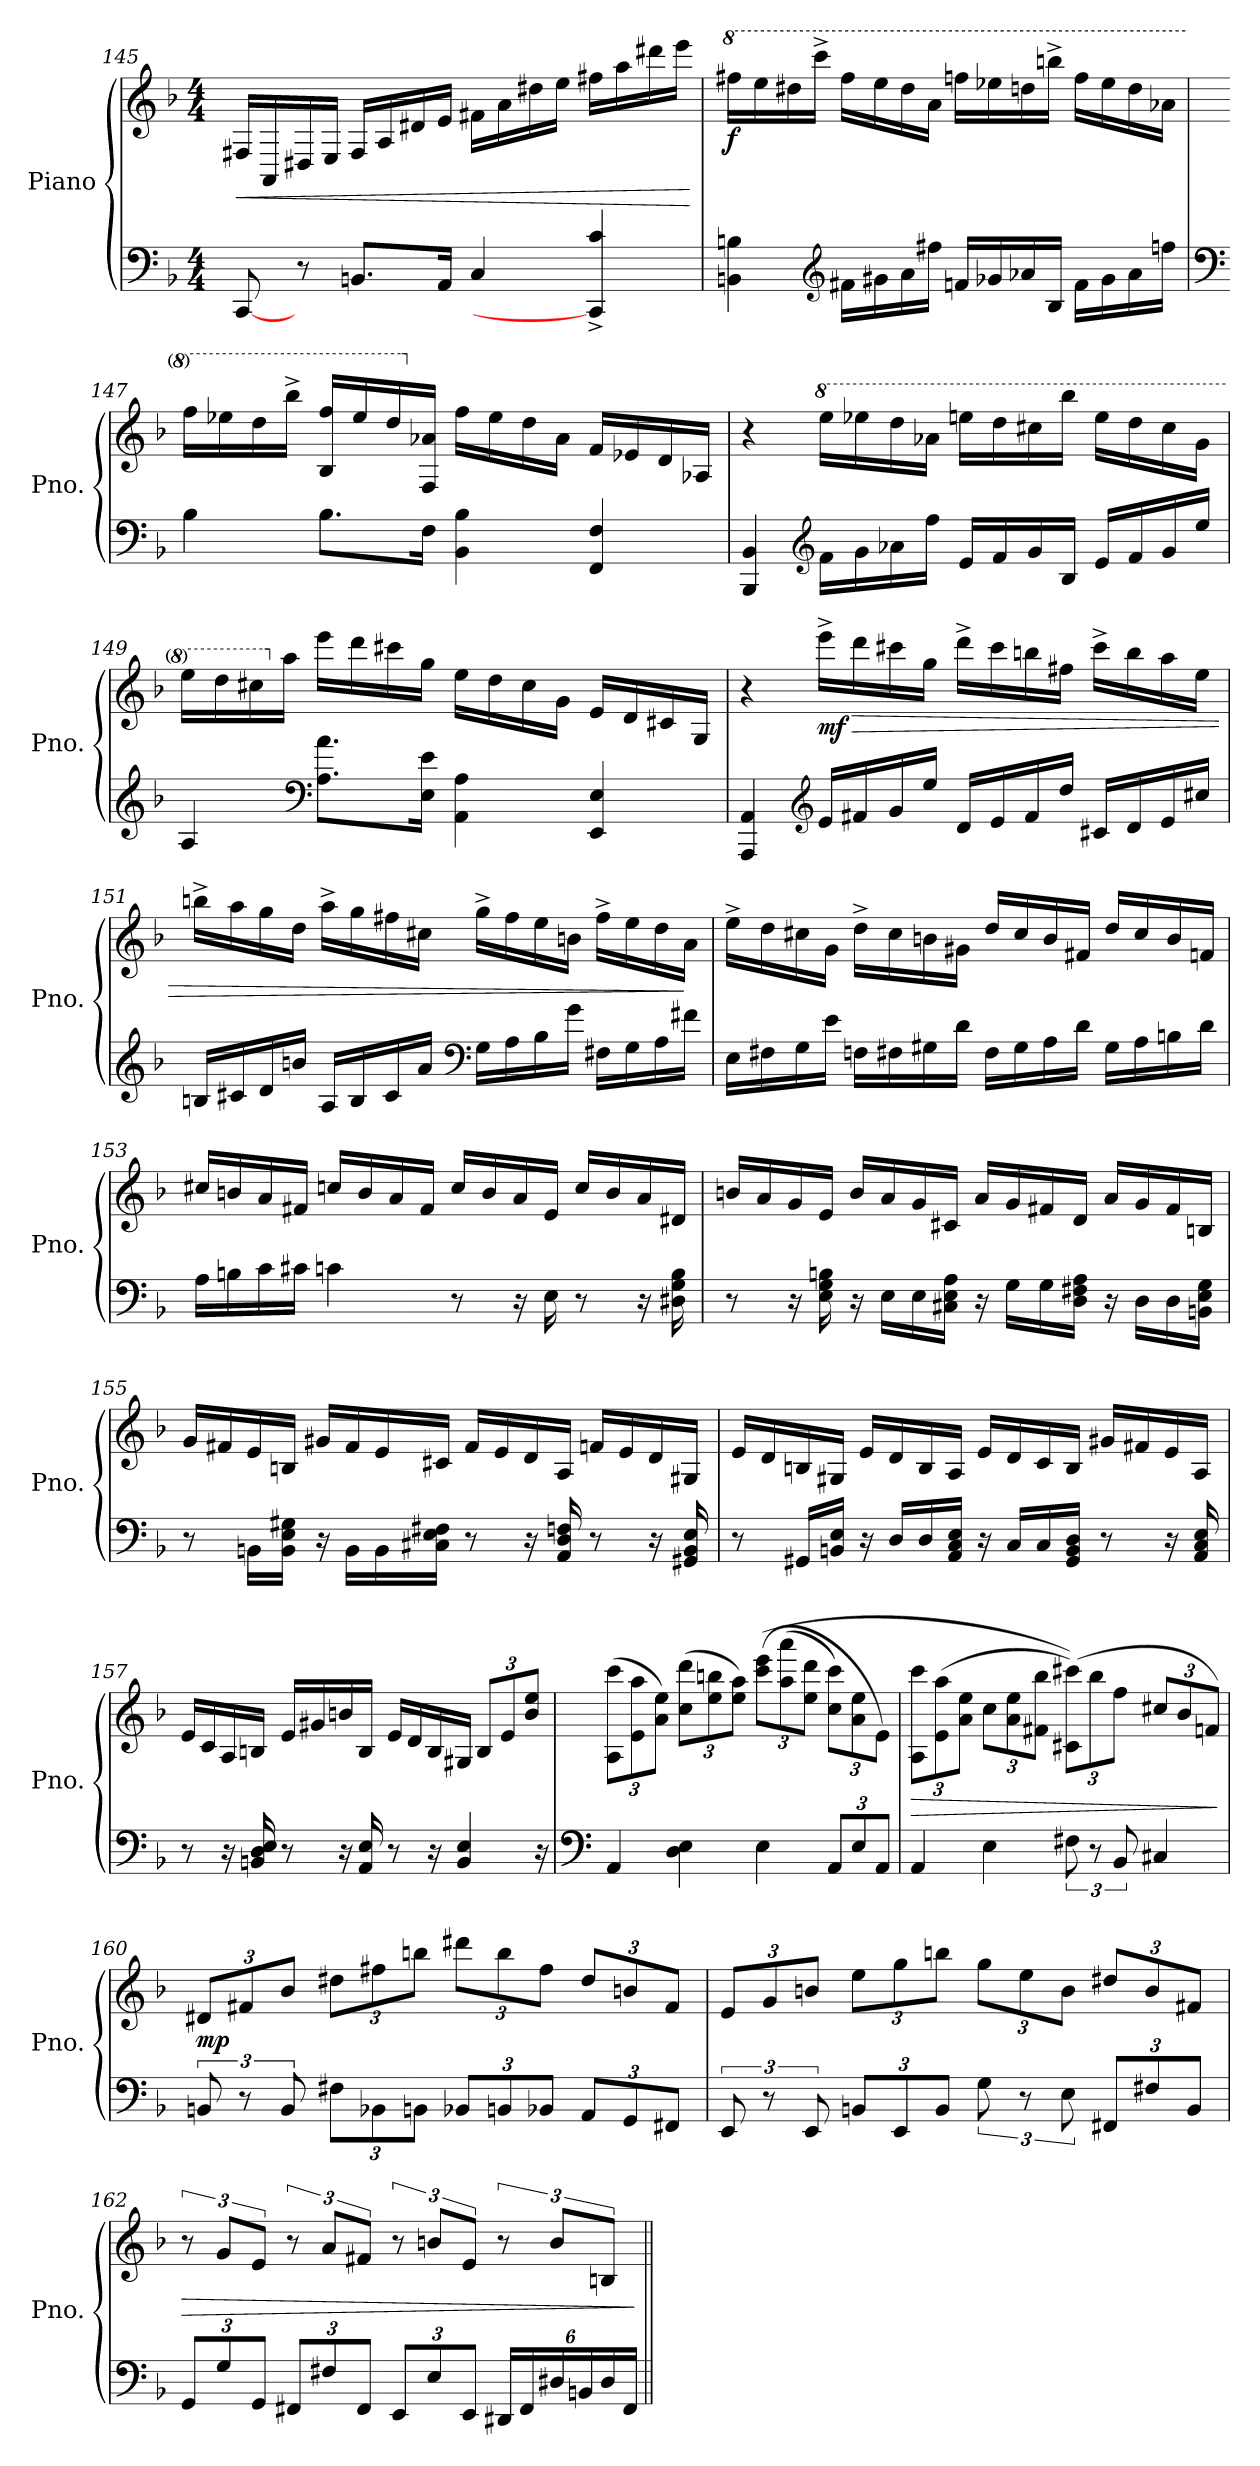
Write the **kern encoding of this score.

**kern	**kern	**dynam
*part1	*part1	*part1
*staff2	*staff1	*staff1/2
*I"Piano	*	*
*I'Pno.	*	*
!!LO:LB:g=z
*clefF4	*clefG2	*
*k[b-]	*k[b-]	*
*M4/4	*M4/4	*
=145	=145	=145
!	!	!LO:HP:b
[8CC/	16F#X/LL	<
.	16AA/	.
8r	16D#X/	.
.	16E/JJ	.
8.BBn/L	16F#/LL	.
.	16A/	.
.	16d#X/	.
16AA/Jk	16e/JJ	.
4C/	16f#X\LL	.
.	16a\	.
.	16dd#X\	.
.	16ee\JJ	.
4CC/]^ 4c/^	16ff#X\LL	.
.	16aa\	.
.	16ddd#X\	.
.	16eee\JJ	.
.	.	[
!!LO:LB:g=z
=146	=146	=146
*	*8va	*
!	!	!LO:DY:b
4BBn\ 4Bn\	16fff#X\LL	f
.	16eee\	.
.	16ddd#X\	.
.	16cccc^\JJ	.
*clefG2	*	*
16f#X\LL	16fff#\LL	.
16g#X\	16eee\	.
16a\	16ddd#\	.
16ff#X\JJ	16aa\JJ	.
16fn/LL	16fffn\LL	.
16g-X/	16eee-X\	.
16a-X/	16dddn\	.
16B/JJ	16bbbn^\JJ	.
16f\LL	16fff\LL	.
16g-\	16eee-\	.
16a-\	16ddd\	.
16ffn\JJ	16aa-X\JJ	.
=147	=147	=147
*clefF4	*	*
4B-\	16fff\LL	.
.	16eee-X\	.
.	16ddd\	.
.	16bbb-^\JJ	.
8.B-\L	16b-/ 16fff/LL	.
.	16eee-/	.
.	16ddd/	.
*	*X8va	*
16F\Jk	16F/ 16a-X/JJ	.
4BB-\ 4B-\	16ff\LL	.
.	16ee-\	.
.	16dd\	.
.	16a-\JJ	.
4FF/ 4F/	16f/LL	.
.	16e-X/	.
.	16d/	.
.	16A-X/JJ	.
!!LO:LB:g=z
=148	=148	=148
4BBB-/ 4BB-/	4r	.
*clefG2	*	*
*	*8va	*
16f\LL	16eee\LL	.
16g\	16eee-X\	.
16a-X\	16ddd\	.
16ff\JJ	16aa-X\JJ	.
16e/LL	16eeen\LL	.
16f/	16ddd\	.
16g/	16ccc#X\	.
16B-/JJ	16bbb-\JJ	.
16e/LL	16eee\LL	.
16f/	16ddd\	.
16g/	16ccc#\	.
16ee/JJ	16gg\JJ	.
=149	=149	=149
4A/	16eee\LL	.
.	16ddd\	.
.	16ccc#X\	.
*	*X8va	*
.	16aa\JJ	.
*clefF4	*	*
8.A\ 8.a\L	16eee\LL	.
.	16ddd\	.
.	16ccc#X\	.
16E\ 16e\Jk	16gg\JJ	.
4AA\ 4A\	16ee\LL	.
.	16dd\	.
.	16cc#\	.
.	16g\JJ	.
4EE/ 4E/	16e/LL	.
.	16d/	.
.	16c#X/	.
.	16G/JJ	.
!!LO:PB:g=z
=150	=150	=150
4AAA/ 4AA/	4r	.
*clefG2	*	*
*	*MM168	*
!	!	!LO:HP:b
!	!	!LO:DY:n=1:b
16e/LL	16eee^\LL	> mf
16f#X/	16ddd\	.
16g/	16ccc#X\	.
16ee/JJ	16gg\JJ	.
16d/LL	16ddd^\LL	.
16e/	16ccc#\	.
16f#/	16bbn\	.
16dd/JJ	16ff#X\JJ	.
16c#X/LL	16ccc#^\LL	.
16d/	16bb\	.
16e/	16aa\	.
16cc#X/JJ	16ee\JJ	.
=151	=151	=151
16Bn/LL	16bbn^\LL	.
16c#X/	16aa\	.
16d/	16gg\	.
16bn/JJ	16dd\JJ	.
16A/LL	16aa^\LL	.
16B/	16gg\	.
16c#/	16ff#X\	.
16a/JJ	16cc#X\JJ	.
*clefF4	*	*
16G\LL	16gg^\LL	.
16A\	16ff#\	.
16B\	16ee\	.
16g\JJ	16bn\JJ	.
16F#X\LL	16ff#^\LL	.
16G\	16ee\	.
16A\	16dd\	.
16f#X\JJ	16a\JJ	]
!!LO:LB:g=z
=152	=152	=152
16E\LL	16ee^\LL	.
16F#X\	16dd\	.
16G\	16cc#X\	.
16e\JJ	16g\JJ	.
16Fn\LL	16dd^\LL	.
16F#X\	16cc#\	.
16G#X\	16bn\	.
16d\JJ	16g#X\JJ	.
16F#\LL	16dd/LL	.
16G#\	16cc#/	.
16A\	16b/	.
16d\JJ	16f#X/JJ	.
16G#\LL	16dd/LL	.
16A\	16cc#/	.
16Bn\	16b/	.
16d\JJ	16fn/JJ	.
=153	=153	=153
16A\LL	16cc#X/LL	.
16Bn\	16bn/	.
16c\	16a/	.
16c#X\JJ	16f#X/JJ	.
4cn\	16ccn/LL	.
.	16b/	.
.	16a/	.
.	16f#/JJ	.
8r	16cc/LL	.
.	16b/	.
16r	16a/	.
16E\	16e/JJ	.
8r	16cc/LL	.
.	16b/	.
16r	16a/	.
16D#X\ 16G\ 16B\	16d#X/JJ	.
!!LO:LB:g=z
=154	=154	=154
*	*MM156	*
8r	16bn/LL	.
.	16a/	.
16r	16g/	.
16E\ 16G\ 16Bn\	16e/JJ	.
16r	16b/LL	.
16E\LL	16a/	.
16E\	16g/	.
16C#X\ 16E\ 16A\JJ	16c#X/JJ	.
16r	16a/LL	.
16G\LL	16g/	.
16G\	16f#X/	.
16D\ 16F#X\ 16A\JJ	16d/JJ	.
16r	16a/LL	.
16D\LL	16g/	.
16D\	16f#/	.
16BBn\ 16E\ 16G\JJ	16Bn/JJ	.
=155	=155	=155
8r	16g/LL	.
.	16f#X/	.
16BBn\LL	16e/	.
16BB\ 16E\ 16G#X\JJ	16Bn/JJ	.
16r	16g#X/LL	.
16BB\LL	16f#/	.
16BB\	16e/	.
16C#X\ 16E\ 16F#X\JJ	16c#X/JJ	.
8r	16f#/LL	.
.	16e/	.
16r	16d/	.
16AA/ 16D/ 16Fn/	16A/JJ	.
8r	16fn/LL	.
.	16e/	.
16r	16d/	.
16GG#X/ 16BB/ 16E/	16G#X/JJ	.
!!LO:LB:g=z
=156	=156	=156
8r	16e/LL	.
.	16d/	.
16GG#X/LL	16Bn/	.
16BBn/ 16E/JJ	16G#X/JJ	.
16r	16e/LL	.
16D/LL	16d/	.
16D/	16B/	.
16AA/ 16C/ 16E/JJ	16A/JJ	.
16r	16e/LL	.
16C/LL	16d/	.
16C/	16c/	.
16GG#/ 16BB/ 16D/JJ	16B/JJ	.
8r	16g#X/LL	.
.	16f#X/	.
16r	16e/	.
*	*MM144	*
16AA/ 16C/ 16E/	16A/JJ	.
=157	=157	=157
8r	16e/LL	.
.	16c/	.
16r	16A/	.
16BBn/ 16D/ 16E/	16Bn/JJ	.
8r	16e/LL	.
.	16g#X/	.
16r	16bn/	.
16AA/ 16E/	16B/JJ	.
*	*MM132	*
8r	16e/LL	.
.	16d/	.
16r	16B/	.
4BB/ 4E/	16G#X/JJ	.
*	*Xbrackettup	*
.	12B/L	.
.	12e/	.
.	12b/ 12ee/J	.
16r	.	.
!!LO:LB:g=z
=158	=158	=158
*clefF4	*	*
(4AA/	(12A\ 12ccc\L	.
.	12e\ 12aa\	.
.	12a\ 12ee\J)	.
4D\ 4E\	(12cc\ 12ddd\L	.
.	12ee\ 12bbn\	.
.	12ee\ 12aa\J)	.
4E\	((12ccc\ 12eee\L	.
.	(12aa\ 12aaa\	.
.	12ee\ 12ddd\J	.
*Xbrackettup	*	*
12AA/L	12cc\ 12ccc\L)	.
12E/	12a\ 12ee\	.
12AA/J	12e\J)	.
=159	=159	=159
!	!	!LO:HP:b
4AA/	12A\ 12ccc\L	>
.	(12e\ 12aa\	.
.	12a\ 12ee\J	.
4E\	12cc\L	.
.	12a\ 12ee\	.
.	12f#X\ 12bb-\J	.
*brackettup	*	*
12F#X\	(12c#X\ 12ccc#X\L))	.
12r	12bb-\	.
12BB-/	12ff\J	.
4C#X/	12cc#X/L	.
.	12b-/	.
.	12fn/J)	.
.	.	]
!!LO:PB:g=z
=160	=160	=160
!	!	!LO:DY:b
12BBn/	12d#X/L	mp
12r	12f#X/	.
12BB/	12b-/J	.
*Xbrackettup	*	*
12F#X\L	12dd#X\L	.
12BB-X\	12ff#X\	.
12BBn\J	12bbn\J	.
12BB-X/L	12ddd#X\L	.
12BBn/	12bb\	.
12BB-X/J	12ff#\J	.
12AA/L	12dd#/L	.
12GG/	12bn/	.
12FF#X/J	12f#/J	.
=161	=161	=161
*brackettup	*	*
*	*MM120	*
12EE/	12e/L	.
12r	12g/	.
12EE/	12bn/J	.
*Xbrackettup	*	*
12BBn/L	12ee\L	.
12EE/	12gg\	.
12BB/J	12bbn\J	.
*brackettup	*	*
12G\	12gg\L	.
12r	12ee\	.
12E\	12b\J	.
*Xbrackettup	*	*
12FF#X/L	12dd#X/L	.
12F#X/	12b/	.
12BB/J	12f#X/J	.
!!LO:LB:g=z
=162	=162	=162
*	*brackettup	*
*	*MM96	*
!	!	!LO:HP:b
12GG/L	12r	>
12G/	12g/L	.
12GG/J	12e/J	.
12FF#X/L	12r	.
12F#X/	12a/L	.
12FF#/J	12f#X/J	.
*	*MM84	*
12EE/L	12r	.
12E/	12bn/L	.
12EE/J	12e/J	.
*	*MM64	*
24DD#X/LL	12r	.
24FF#/	.	.
24D#X/	12b/L	.
24BBn/	.	.
24D#/	12Bn/J	.
24FF#/JJ	.	.
.	.	]
=||	=||	=||
*-	*-	*-
